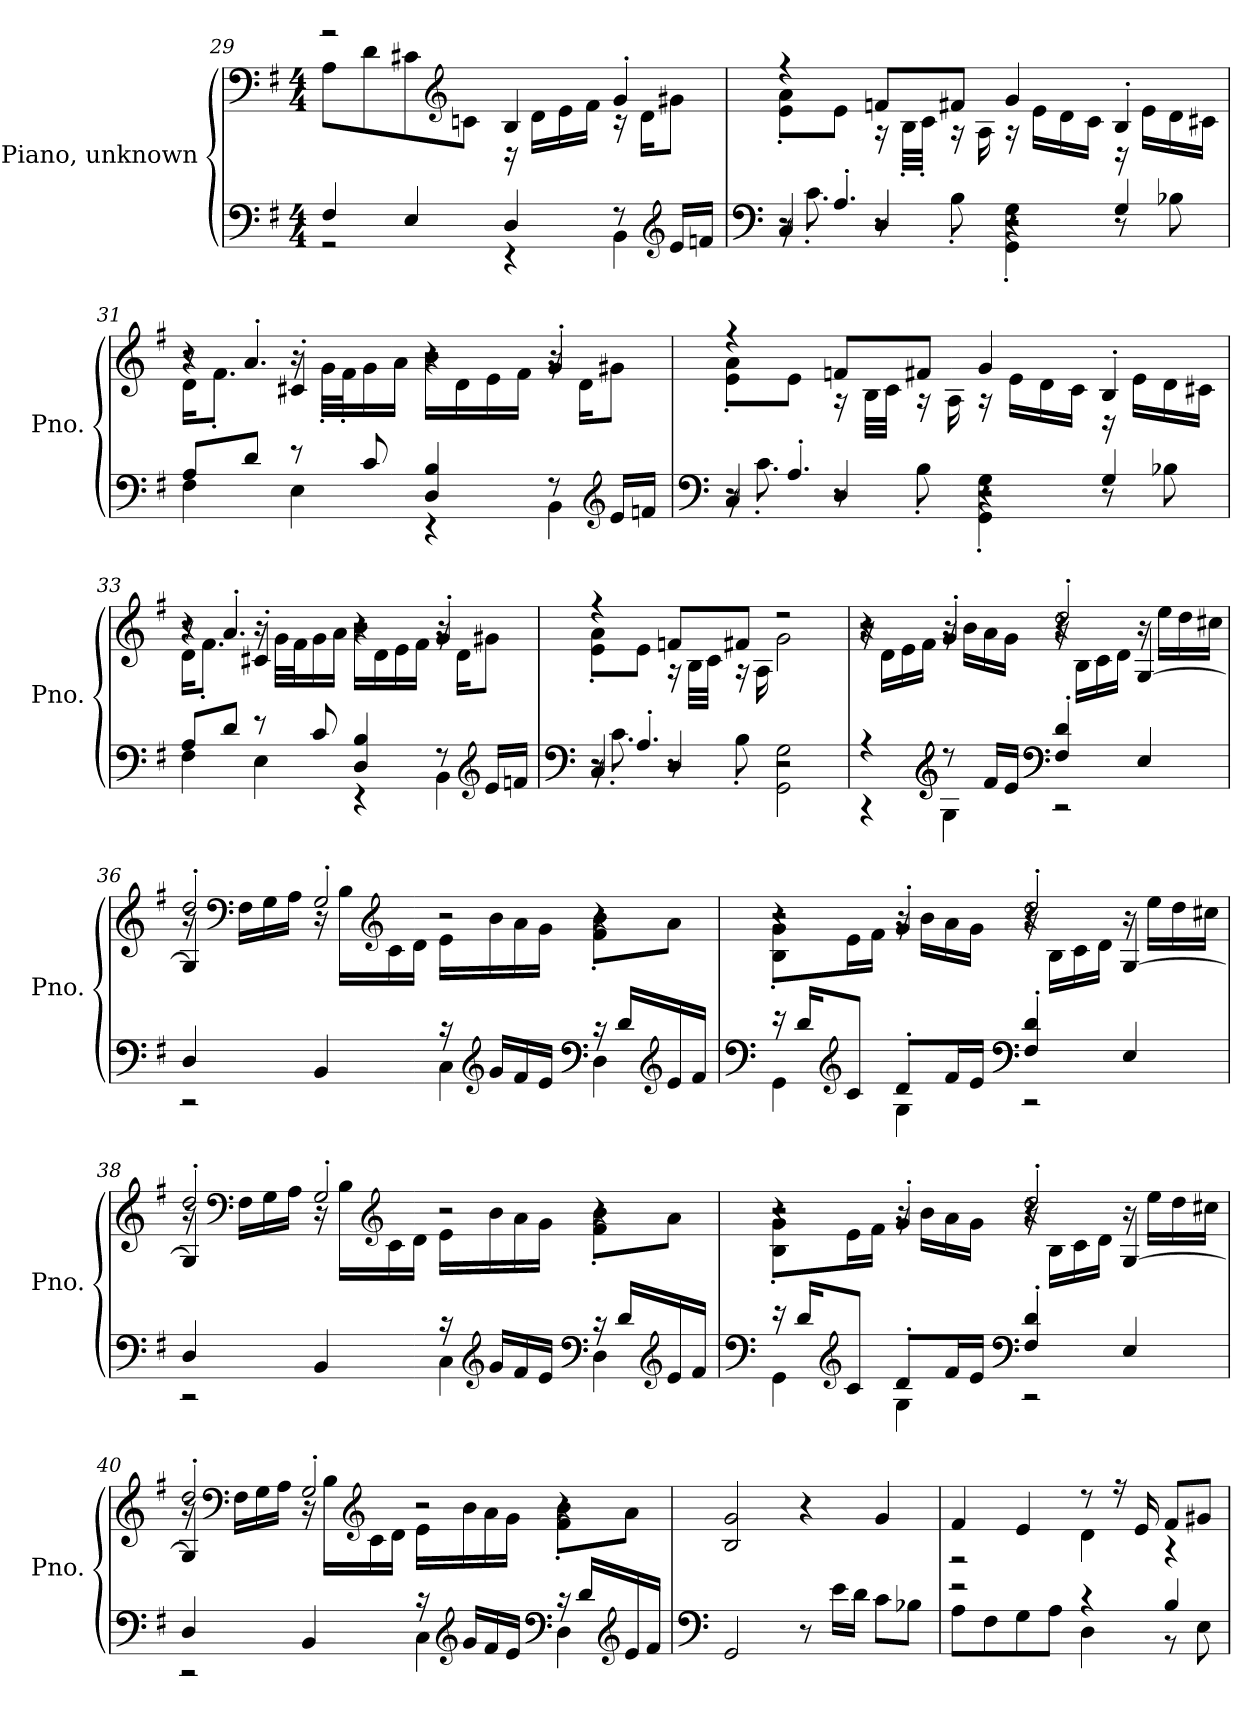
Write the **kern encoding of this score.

**kern	**kern
*part1	*part1
*staff2	*staff1
*I"Piano, unknown	*
*I'Pno.	*
!!LO:PB:g=z
*clefF4	*clefF4
*k[f#]	*k[f#]
*M4/4	*M4/4
=29	=29
*^	*^
4F#/	2r	2r	8A\L
.	.	.	8d\
4E/	.	.	8c#X\
*	*	*clefG2	*
.	.	.	8cn\J
4D/	4r	4B/	16r
.	.	.	16d\LL
.	.	.	16e\
.	.	.	16f#\JJ
8r	4BB\	4g'/	16r
.	.	.	16d\KL
*clefG2	*	*	*
16e/LL	.	.	8g#X\J
16fn/JJ	.	.	.
*v	*v	*	*
=30	=30	=30
*clefF4	*	*
*^	*	*
*	*^	*	*
8r	16r	4C/	4r	8e\' 8a\'L
.	8.c'\	.	.	.
4.A'/	.	.	.	8e\J
.	8r	4D/	8fn/L	16r
.	.	.	.	32B'\LLL
.	.	.	.	32c'\JJJ
.	8B'\	.	8f#X/J	16r
.	.	.	.	16A\
4r	4GG\' 4G\'	2r	4g/	16r
.	.	.	.	16e\LL
.	.	.	.	16d\
.	.	.	.	16c\JJ
4G/	8r	.	4B'/	16r
.	.	.	.	16e\LL
.	8B-X\	.	.	16d\
.	.	.	.	16c#X\JJ
*	*v	*v	*	*
!!LO:LB:g=z
=31	=31	=31	=31
*	*	*	*^
8A/L	4F#\	8r	16d\KL	4r
.	.	.	8.f#'\J	.
8d/J	.	4.a'/	.	.
8r	4E\	.	16r	4c#X'/
.	.	.	32g'\LLL	.
.	.	.	32f#'\J	.
8c/	.	.	16g\	.
.	.	.	16a\JJ	.
4D/ 4B/	4r	4r	16b\LL	2r
.	.	.	16d\	.
.	.	.	16e\	.
.	.	.	16f#\JJ	.
8r	4BB\	4g'/	16r	.
.	.	.	16d\KL	.
*clefG2	*	*	*	*
16e/LL	.	.	8g#X\J	.
16fn/JJ	.	.	.	.
*v	*v	*	*	*
*	*v	*v	*v
=32	=32
*clefF4	*
*^	*^
*	*^	*	*
8r	16r	4C/	4r	8e\' 8a\'L
.	8.c'\	.	.	.
4.A'/	.	.	.	8e\J
.	8r	4D/	8fn/L	16r
.	.	.	.	32B\LLL
.	.	.	.	32c\JJJ
.	8B'\	.	8f#X/J	16r
.	.	.	.	16A\
4r	4GG\' 4G\'	2r	4g/	16r
.	.	.	.	16e\LL
.	.	.	.	16d\
.	.	.	.	16c\JJ
4G/	8r	.	4B'/	16r
.	.	.	.	16e\LL
.	8B-X\	.	.	16d\
.	.	.	.	16c#X\JJ
*	*v	*v	*	*
!!LO:LB:g=z
=33	=33	=33	=33
*	*	*	*^
8A/L	4F#\	8r	16d\KL	4r
.	.	.	8.f#'\J	.
8d/J	.	4.a'/	.	.
8r	4E\	.	16r	4c#X'/
.	.	.	32g\LLL	.
.	.	.	32f#\J	.
8c/	.	.	16g\	.
.	.	.	16a\JJ	.
4D/ 4B/	4r	4r	16b\LL	2r
.	.	.	16d\	.
.	.	.	16e\	.
.	.	.	16f#\JJ	.
8r	4BB\	4g'/	16r	.
.	.	.	16d\KL	.
*clefG2	*	*	*	*
16e/LL	.	.	8g#X\J	.
16fn/JJ	.	.	.	.
*v	*v	*	*	*
*	*v	*v	*v
=34	=34
*clefF4	*
*^	*^
*	*^	*	*
8r	16r	4C/	4r	8e\' 8a\'L
.	8.c'\	.	.	.
4.A'/	.	.	.	8e\J
.	8r	4D/	8fn/L	16r
.	.	.	.	32B\LLL
.	.	.	.	32c\JJJ
.	8B'\	.	8f#X/J	16r
.	.	.	.	16A\
2r	2GG\ 2G\	2r	2r	2g\
*	*v	*v	*	*
!!LO:LB:g=z
=35	=35	=35	=35
*	*	*	*^
4r	4r	4r	16r	2r
.	.	.	16d\LL	.
.	.	.	16e\	.
.	.	.	16f#\JJ	.
*clefG2	*	*	*	*
8r	4G\	4g'/	16r	.
.	.	.	16b\LL	.
16f#/LL	.	.	16a\	.
16e/JJ	.	.	16g\JJ	.
*clefF4	*	*	*	*
4F#/' 4d/'	2r	2dd'/	16r	4r
.	.	.	16B\LL	.
.	.	.	16c\	.
.	.	.	16d\JJ	.
4E/	.	.	16r	[4G/
.	.	.	16ee\LL	.
.	.	.	16dd\	.
.	.	.	16cc#X\JJ	.
=36	=36	=36	=36	=36
4D/	2r	2dd'/	16r	4G/]
*	*	*clefF4	*	*
.	.	.	16F#\LL	.
.	.	.	16G\	.
.	.	.	16A\JJ	.
4BB/	.	.	16r	2G'/
.	.	.	16B\LL	.
*	*	*clefG2	*	*
.	.	.	16c\	.
.	.	.	16d\JJ	.
16r	4C\	2r	16e\LL	.
*clefG2	*	*	*	*
16g/LL	.	.	16b\	.
16f#/	.	.	16a\	.
16e/JJ	.	.	16g\JJ	.
*clefF4	*	*	*	*
16r	4D\	.	8f#\' 8b\'L	4r
16d/LL	.	.	.	.
*clefG2	*	*	*	*
16e/	.	.	8a\J	.
16f#/JJ	.	.	.	.
!!LO:LB:g=z	!!	!!
=37	=37	=37	=37	=37
*clefF4	*	*	*	*
16r	4GG\	4r	8B\' 8g\'L	2r
16d/KL	.	.	.	.
*clefG2	*	*	*	*
8c/J	.	.	16e\L	.
.	.	.	16f#\JJ	.
8d'/L	4G\	4g'/	16r	.
.	.	.	16b\LL	.
16f#/L	.	.	16a\	.
16e/JJ	.	.	16g\JJ	.
*clefF4	*	*	*	*
4F#/' 4d/'	2r	2dd'/	16r	4r
.	.	.	16B\LL	.
.	.	.	16c\	.
.	.	.	16d\JJ	.
4E/	.	.	16r	[4G/
.	.	.	16ee\LL	.
.	.	.	16dd\	.
.	.	.	16cc#X\JJ	.
=38	=38	=38	=38	=38
4D/	2r	2dd'/	16r	4G/]
*	*	*clefF4	*	*
.	.	.	16F#\LL	.
.	.	.	16G\	.
.	.	.	16A\JJ	.
4BB/	.	.	16r	2G'/
.	.	.	16B\LL	.
*	*	*clefG2	*	*
.	.	.	16c\	.
.	.	.	16d\JJ	.
16r	4C\	2r	16e\LL	.
*clefG2	*	*	*	*
16g/LL	.	.	16b\	.
16f#/	.	.	16a\	.
16e/JJ	.	.	16g\JJ	.
*clefF4	*	*	*	*
16r	4D\	.	8f#\' 8b\'L	4r
16d/LL	.	.	.	.
*clefG2	*	*	*	*
16e/	.	.	8a\J	.
16f#/JJ	.	.	.	.
!!LO:LB:g=z	!!	!!
=39	=39	=39	=39	=39
*clefF4	*	*	*	*
16r	4GG\	4r	8B\' 8g\'L	2r
16d/KL	.	.	.	.
*clefG2	*	*	*	*
8c/J	.	.	16e\L	.
.	.	.	16f#\JJ	.
8d'/L	4G\	4g'/	16r	.
.	.	.	16b\LL	.
16f#/L	.	.	16a\	.
16e/JJ	.	.	16g\JJ	.
*clefF4	*	*	*	*
4F#/' 4d/'	2r	2dd'/	16r	4r
.	.	.	16B\LL	.
.	.	.	16c\	.
.	.	.	16d\JJ	.
4E/	.	.	16r	[4G/
.	.	.	16ee\LL	.
.	.	.	16dd\	.
.	.	.	16cc#X\JJ	.
=40	=40	=40	=40	=40
4D/	2r	2dd'/	16r	4G/]
*	*	*clefF4	*	*
.	.	.	16F#\LL	.
.	.	.	16G\	.
.	.	.	16A\JJ	.
4BB/	.	.	16r	2G'/
.	.	.	16B\LL	.
*	*	*clefG2	*	*
.	.	.	16c\	.
.	.	.	16d\JJ	.
16r	4C\	2r	16e\LL	.
*clefG2	*	*	*	*
16g/LL	.	.	16b\	.
16f#/	.	.	16a\	.
16e/JJ	.	.	16g\JJ	.
*clefF4	*	*	*	*
16r	4D\	.	8f#\' 8b\'L	4r
16d/LL	.	.	.	.
*clefG2	*	*	*	*
16e/	.	.	8a\J	.
16f#/JJ	.	.	.	.
*v	*v	*	*	*
*	*v	*v	*v
!!LO:PB:g=z
=41	=41
*clefF4	*
2GG/	2B/ 2g/
8r	4r
16e\LL	.
16d\JJ	.
8c\L	4g/
8B-X\J	.
=42	=42
*^	*^
2r	8A\L	4f#/	2r
.	8F#\	.	.
.	8G\	4e/	.
.	8A\J	.	.
4r	4D\	8r	4d\
.	.	16r	.
.	.	16e/	.
4B/	8r	8f#/L	4r
.	8E\	8g#X/J	.
*v	*v	*	*
*	*v	*v
=	=
*-	*-
